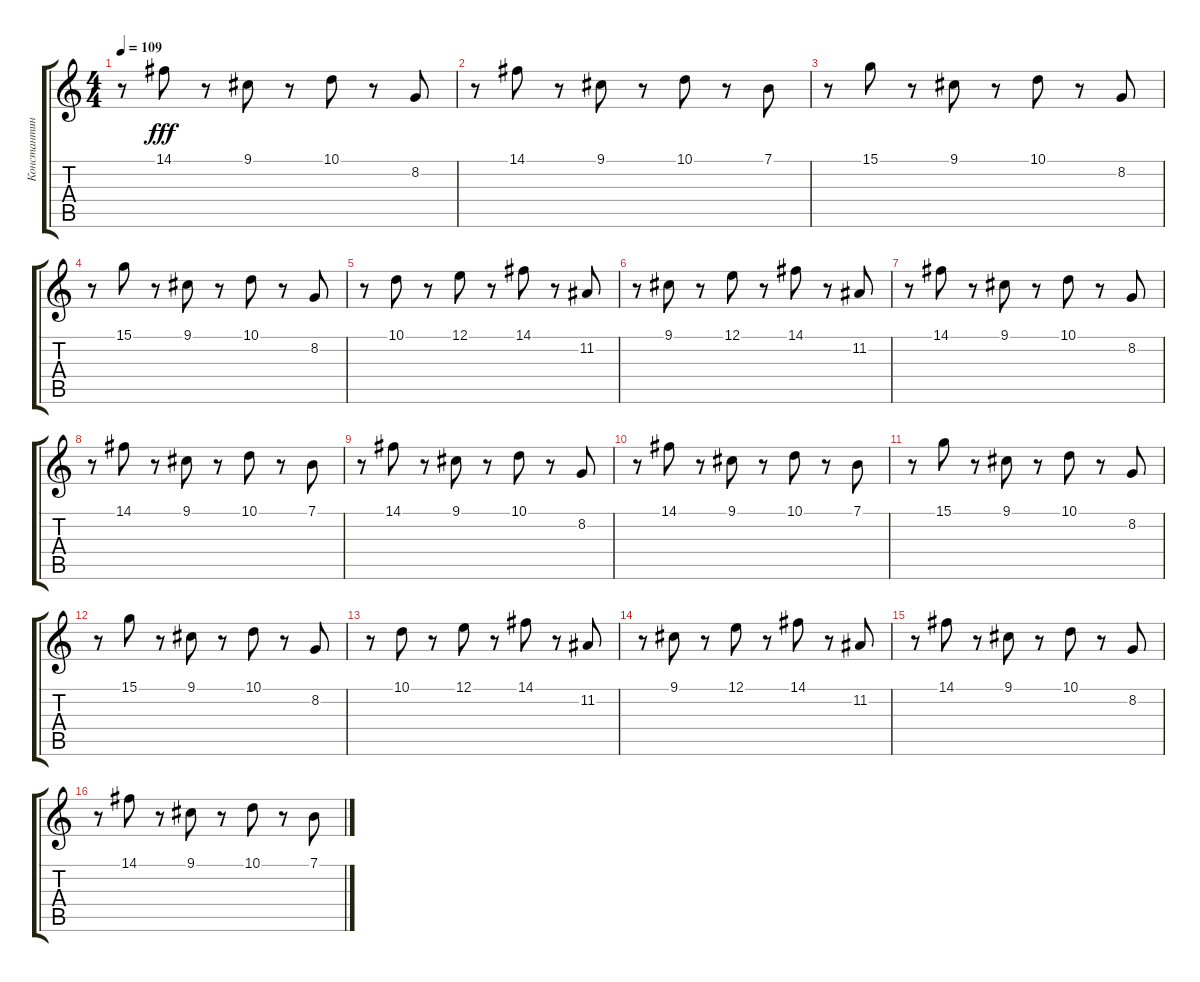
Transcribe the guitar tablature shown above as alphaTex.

\track ("Константин Бекрев" "Константин") {instrument fx1rain}
\staff {score tabs}
\tuning (E4 B3 G3 D3 A2 E2) {hide}
\ts (4 4)
\tempo 109
\clef g2
\ks c
r.8{dy fff} 14.1.8 r.8 9.1.8 r.8 10.1.8 r.8 8.2.8 |
r.8 14.1.8 r.8 9.1.8 r.8 10.1.8 r.8 7.1.8 |
r.8 15.1.8 r.8 9.1.8 r.8 10.1.8 r.8 8.2.8 |
r.8 15.1.8 r.8 9.1.8 r.8 10.1.8 r.8 8.2.8 |
r.8 10.1.8 r.8 12.1.8 r.8 14.1.8 r.8 11.2.8 |
r.8 9.1.8 r.8 12.1.8 r.8 14.1.8 r.8 11.2.8 |
r.8 14.1.8{instrument synthstrings1} r.8 9.1.8 r.8 10.1.8 r.8 8.2.8 |
r.8 14.1.8 r.8 9.1.8 r.8 10.1.8 r.8 7.1.8 |
r.8 14.1.8 r.8 9.1.8 r.8 10.1.8 r.8 8.2.8 |
r.8 14.1.8 r.8 9.1.8 r.8 10.1.8 r.8 7.1.8 |
r.8 15.1.8 r.8 9.1.8 r.8 10.1.8 r.8 8.2.8 |
r.8 15.1.8 r.8 9.1.8 r.8 10.1.8 r.8 8.2.8 |
r.8 10.1.8 r.8 12.1.8 r.8 14.1.8 r.8 11.2.8 |
r.8 9.1.8 r.8 12.1.8 r.8 14.1.8 r.8 11.2.8 |
r.8 14.1.8{instrument synthstrings1} r.8 9.1.8 r.8 10.1.8 r.8 8.2.8 |
r.8 14.1.8 r.8 9.1.8 r.8 10.1.8 r.8 7.1.8
